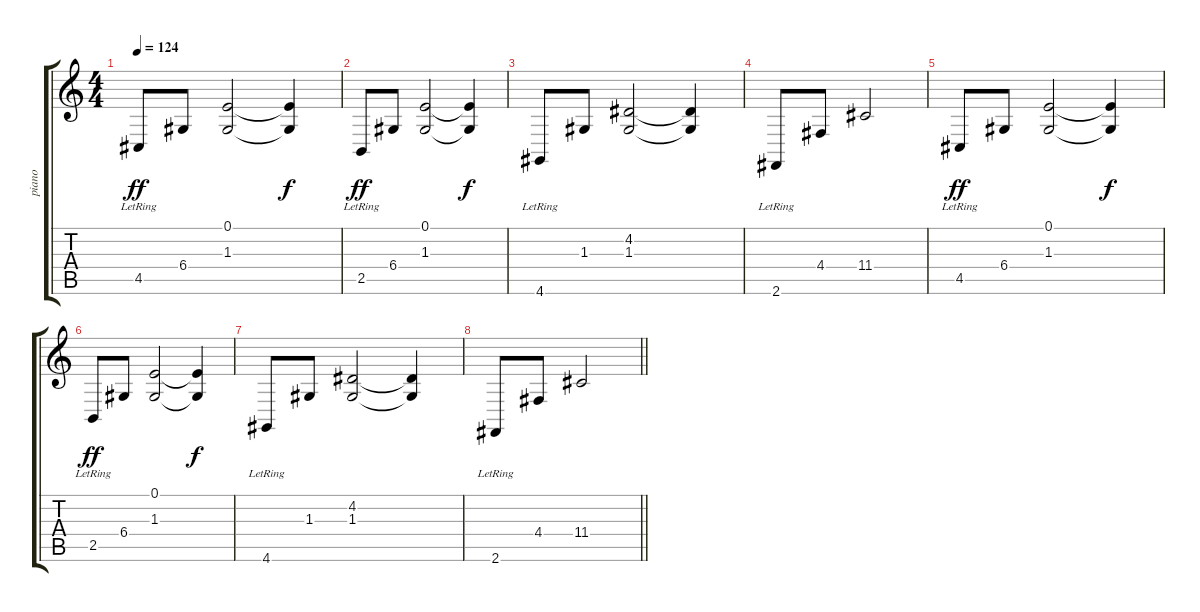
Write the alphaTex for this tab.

\track ("piano" "piano") {instrument brightacousticpiano}
\staff {score tabs}
\tuning (E4 B3 G3 D3 A2 E2) {hide}
\ts (4 4)
\tempo 124
\clef g2
\ks c
4.5{lr}.8{dy ff} 6.4.8 (0.1 1.3).2 (0.1{t} 1.3{t}).4{dy f} |
2.5{lr}.8{dy ff} 6.4.8 (0.1 1.3).2 (0.1{t} 1.3{t}).4{dy f} |
4.6{lr}.8 1.3.8 (4.2 1.3).2 (4.2{t} 1.3{t}).4 |
2.6{lr}.8 4.4.8 11.4.2 |
4.5{lr}.8{dy ff} 6.4.8 (0.1 1.3).2 (0.1{t} 1.3{t}).4{dy f} |
2.5{lr}.8{dy ff} 6.4.8 (0.1 1.3).2 (0.1{t} 1.3{t}).4{dy f} |
4.6{lr}.8 1.3.8 (4.2 1.3).2 (4.2{t} 1.3{t}).4 |
\barLineRight lightlight
2.6{lr}.8 4.4.8 11.4.2
